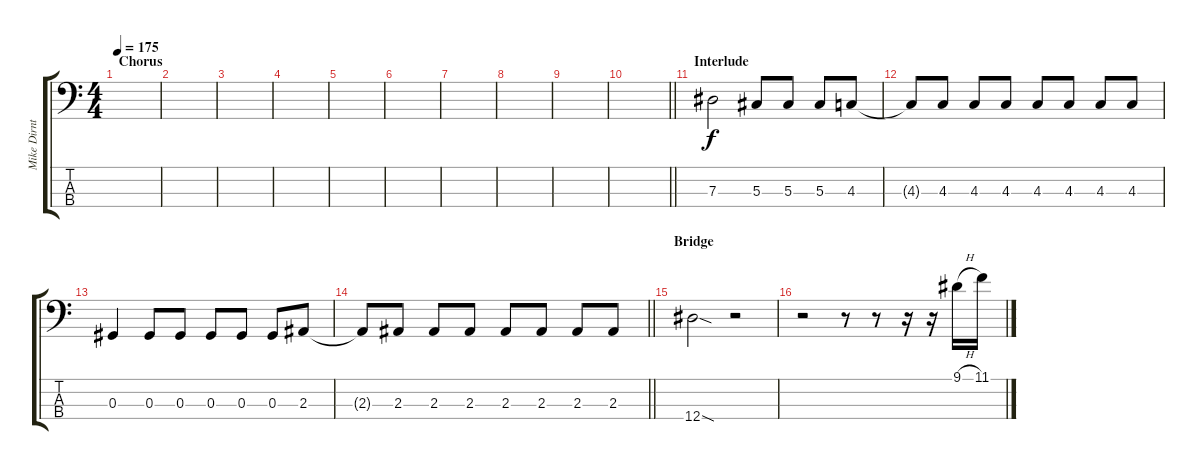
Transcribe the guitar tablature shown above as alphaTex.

\track ("Mike Dirnt - Bass" "Mike Dirnt") {instrument electricbasspick}
\staff {score tabs}
\tuning (Gb2 Db2 Ab1 Eb1) {hide}
\ts (4 4)
\section ("" "Chorus")
\tempo 175
\clef f4
\ks c
|
|
|
|
|
|
|
|
|
\barLineRight lightlight
|
\section ("" "Interlude")
7.3.2 5.3.8 5.3.8 5.3.8 4.3.8 |
4.3{t}.8 4.3.8 4.3.8 4.3.8 4.3.8 4.3.8 4.3.8 4.3.8 |
0.3.4 0.3.8 0.3.8 0.3.8 0.3.8 0.3.8 2.3.8 |
\barLineRight lightlight
2.3{t}.8 2.3.8 2.3.8 2.3.8 2.3.8 2.3.8 2.3.8 2.3.8 |
\section ("" "Bridge")
12.4{sod}.2 r.2 |
r.2 r.8 r.8 r.16 r.16 9.1{h}.16 11.1{h}.16
